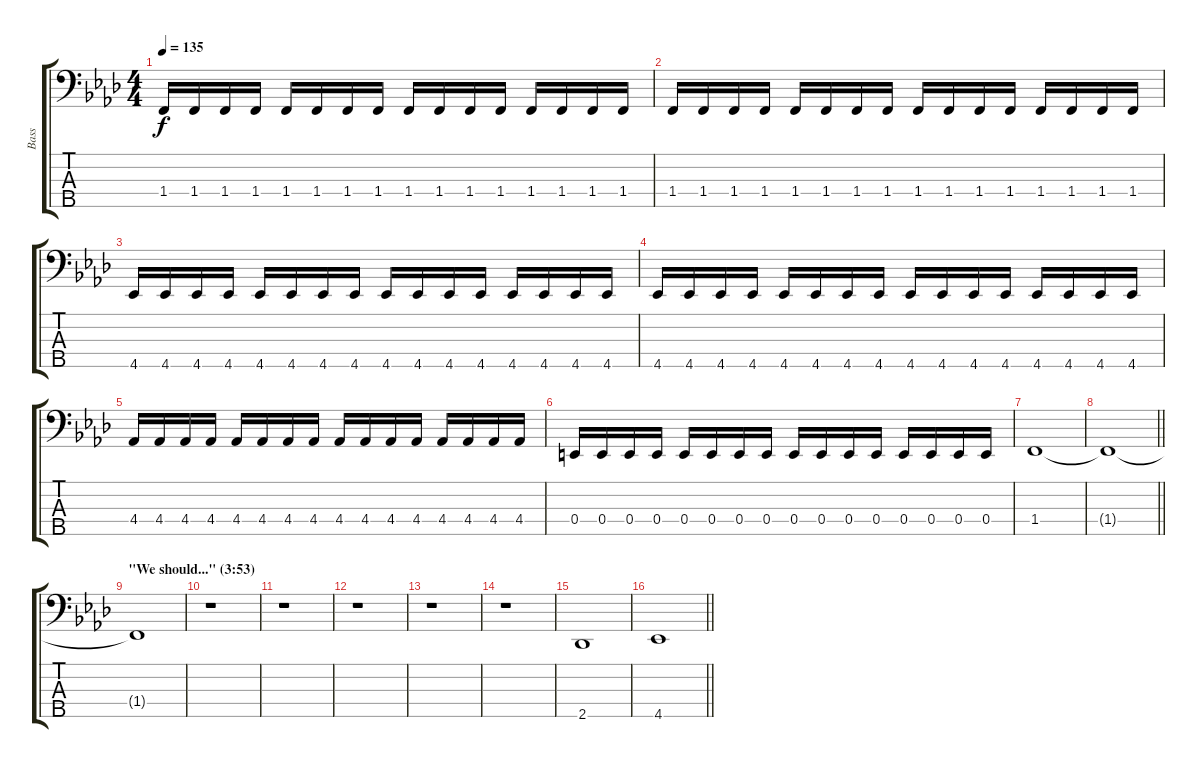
\track ("Bass" "Bass") {instrument electricbassfinger}
\staff {score tabs}
\tuning (G2 D2 A1 E1 B0) {hide}
\ts (4 4)
\tempo 135
\clef f4
\ks fminor
1.4.16{dy f} 1.4.16 1.4.16 1.4.16 1.4.16 1.4.16 1.4.16 1.4.16 1.4.16 1.4.16 1.4.16 1.4.16 1.4.16 1.4.16 1.4.16 1.4.16 |
1.4.16 1.4.16 1.4.16 1.4.16 1.4.16 1.4.16 1.4.16 1.4.16 1.4.16 1.4.16 1.4.16 1.4.16 1.4.16 1.4.16 1.4.16 1.4.16 |
4.5.16 4.5.16 4.5.16 4.5.16 4.5.16 4.5.16 4.5.16 4.5.16 4.5.16 4.5.16 4.5.16 4.5.16 4.5.16 4.5.16 4.5.16 4.5.16 |
4.5.16 4.5.16 4.5.16 4.5.16 4.5.16 4.5.16 4.5.16 4.5.16 4.5.16 4.5.16 4.5.16 4.5.16 4.5.16 4.5.16 4.5.16 4.5.16 |
4.4.16 4.4.16 4.4.16 4.4.16 4.4.16 4.4.16 4.4.16 4.4.16 4.4.16 4.4.16 4.4.16 4.4.16 4.4.16 4.4.16 4.4.16 4.4.16 |
0.4.16 0.4.16 0.4.16 0.4.16 0.4.16 0.4.16 0.4.16 0.4.16 0.4.16 0.4.16 0.4.16 0.4.16 0.4.16 0.4.16 0.4.16 0.4.16 |
1.4.1 |
\barLineRight lightlight
1.4{t}.1{volume 0} |
\section ("" "\"We should...\" (3:53)")
1.4{t}.1 |
r.1 |
r.1 |
r.1 |
r.1 |
r.1 |
2.5.1{volume 12} |
\barLineRight lightlight
4.5.1
